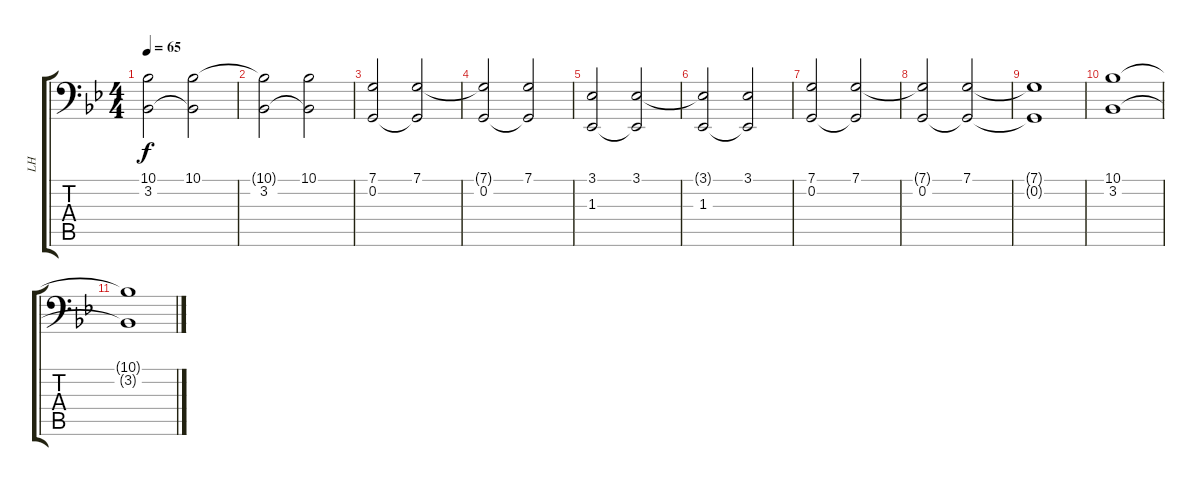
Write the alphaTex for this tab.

\track ("LH" "LH") {instrument electricpiano1}
\staff {score tabs}
\tuning (C3 G2 D2 A1 E1 B0) {hide}
\ts (4 4)
\tempo 65
\clef f4
\ks bb
(10.1 3.2).2{dy f} (10.1 3.2{t}).2 |
(10.1{t} 3.2).2 (10.1 3.2{t}).2 |
(7.1 0.2).2 (7.1 0.2{t}).2 |
(7.1{t} 0.2).2 (7.1 0.2{t}).2 |
(3.1 1.3).2 (3.1 1.3{t}).2 |
(3.1{t} 1.3).2 (3.1 1.3{t}).2 |
(7.1 0.2).2 (7.1 0.2{t}).2 |
(7.1{t} 0.2).2 (7.1 0.2{t}).2 |
(7.1{t} 0.2{t}).1 |
(10.1 3.2).1 |
(10.1{t} 3.2{t}).1
